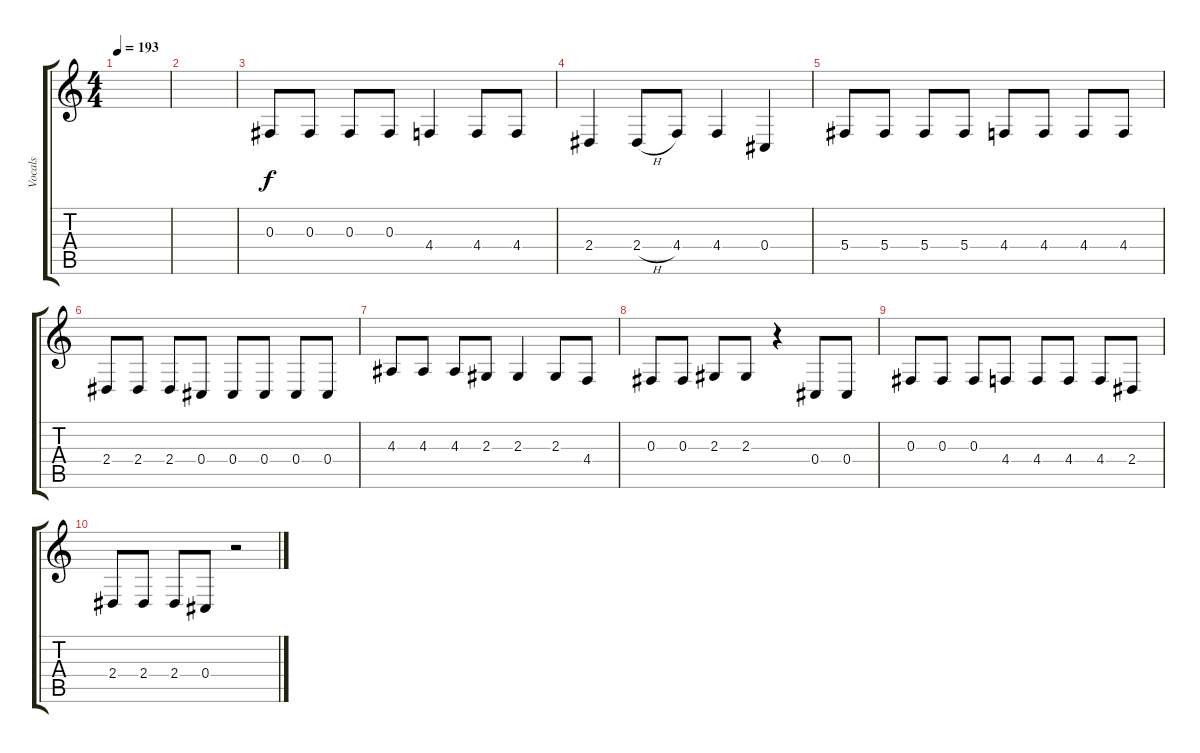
\track ("Vocals" "Vocals") {instrument trumpet}
\staff {score tabs}
\tuning (Eb4 Bb3 Gb3 Db3 Ab2 Eb2) {hide}
\ts (4 4)
\tempo 193
\clef g2
\ks c
|
|
0.3.8{dy f} 0.3.8 0.3.8 0.3.8 4.4.4 4.4.8 4.4.8 |
2.4.4 2.4{h}.8 4.4.8 4.4.4 0.4.4 |
5.4.8 5.4.8 5.4.8 5.4.8 4.4.8 4.4.8 4.4.8 4.4.8 |
2.4.8 2.4.8 2.4.8 0.4.8 0.4.8 0.4.8 0.4.8 0.4.8 |
4.3.8 4.3.8 4.3.8 2.3.8 2.3.4 2.3.8 4.4.8 |
0.3.8 0.3.8 2.3.8 2.3.8 r.4 0.4.8 0.4.8 |
0.3.8 0.3.8 0.3.8 4.4.8 4.4.8 4.4.8 4.4.8 2.4.8 |
2.4.8 2.4.8 2.4.8 0.4.8 r.2
